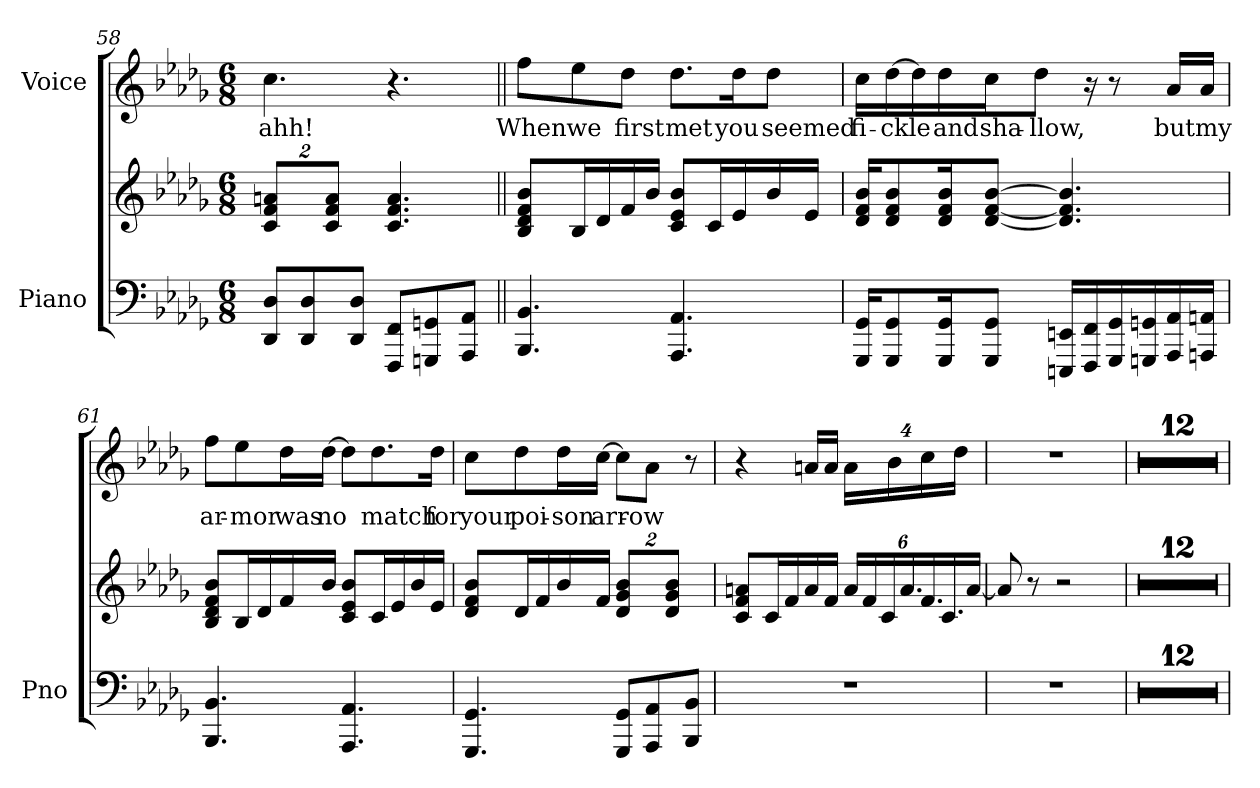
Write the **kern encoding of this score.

**kern	**kern	**kern	**text
*part2	*part2	*part1	*part1
*staff3	*staff2	*staff1	*staff1
*I"Piano	*	*I"Voice	*
*I'Pno	*	*	*
!!LO:PB:g=z
*clefF4	*clefG2	*clefG2	*
*k[b-e-a-d-g-]	*k[b-e-a-d-g-]	*k[b-e-a-d-g-]	*
*M6/8	*M6/8	*M6/8	*
*	*Xbrackettup	*	*
=58	=58	=58	=58
!	!	!	!LO:LY:b
8DD-/ 8D-/L	16%3c/ 16%3f/ 16%3an/L	4.cc\	ahh!
8DD-/ 8D-/	.	.	.
.	16%3c/ 16%3f/ 16%3a/J	.	.
8DD-/ 8D-/J	.	.	.
8FFF/ 8FF/L	4.c/ 4.f/ 4.a/	4.r	.
8GGGn/ 8GGn/	.	.	.
8AAA-/ 8AA-/J	.	.	.
=59||	=59||	=59||	=59||
!	!	!	!LO:LY:b
4.BBB-/ 4.BB-/	8B-/ 8d-/ 8f/ 8b-/L	8ff\L	When
!	!	!	!LO:LY:b
.	16B-/L	8ee-\	we
.	16d-/	.	.
!	!	!	!LO:LY:b
.	16f/	8dd-\J	first
.	16b-/JJ	.	.
!	!	!	!LO:LY:b
4.AAA-/ 4.AA-/	8c/ 8e-/ 8b-/L	8.dd-\L	met
.	16c/L	.	.
!	!	!	!LO:LY:b
.	16e-/	16dd-\K	you
!	!	!	!LO:LY:b
.	16b-/	8dd-\J	seemed
.	16e-/JJ	.	.
!!LO:LB:g=z
=60	=60	=60	=60
!	!	!	!LO:LY:b
16GGG-/ 16GG-/KL	16d-/ 16f/ 16b-/KL	16cc\LL	fi-
!	!	!	!LO:LY:b
8GGG-/ 8GG-/	8d-/ 8f/ 8b-/	[16dd-\	-ckle
.	.	16dd-\]	.
!	!	!	!LO:LY:b
16GGG-/ 16GG-/K	16d-/ 16f/ 16b-/K	16dd-\	and
!	!	!	!LO:LY:b
8GGG-/ 8GG-/J	[8d-/ [8f/ [8b-/J	16cc\J	sha-
!	!	!	!LO:LY:b
.	.	8dd-\J	-llow,
16EEEn/ 16EEn/LL	4.d-/] 4.f/] 4.b-/]	.	.
16FFF/ 16FF/	.	16r	.
16GGG-/ 16GG-/	.	8r	.
16GGGn/ 16GGn/	.	.	.
!	!	!	!LO:LY:b
16AAA-/ 16AA-/	.	16a-/LL	but
!	!	!	!LO:LY:b
16AAAn/ 16AAn/JJ	.	16a-/JJ	my
=61	=61	=61	=61
!	!	!	!LO:LY:b
4.BBB-/ 4.BB-/	8B-/ 8d-/ 8f/ 8b-/L	8ff\L	ar-
!	!	!	!LO:LY:b
.	16B-/L	8ee-\	-mor
.	16d-/	.	.
!	!	!	!LO:LY:b
.	16f/	16dd-\L	was
!	!	!	!LO:LY:b
.	16b-/JJ	[16dd-\JJ	no
4.AAA-/ 4.AA-/	8c/ 8e-/ 8b-/L	8dd-\L]	.
!	!	!	!LO:LY:b
.	16c/L	8.dd-\	match
.	16e-/	.	.
.	16b-/	.	.
!	!	!	!LO:LY:b
.	16e-/JJ	16dd-\Jk	for
!!LO:LB:g=z
=62	=62	=62	=62
!	!	!	!LO:LY:b
4.GGG-/ 4.GG-/	8d-/ 8f/ 8b-/L	8cc\L	your
!	!	!	!LO:LY:b
.	16d-/L	8dd-\	poi-
.	16f/	.	.
!	!	!	!LO:LY:b
.	16b-/	16dd-\L	-son
!	!	!	!LO:LY:b
.	16f/JJ	[16cc\JJ	arr-
8GGG-/ 8GG-/L	16%3d-/ 16%3g-/ 16%3b-/L	8cc\L]	.
!	!	!	!LO:LY:b
8AAA-/ 8AA-/	.	8a-\J	-ow
.	16%3d-/ 16%3g-/ 16%3b-/J	.	.
8BBB-/ 8BB-/J	.	8r	.
=63	=63	=63	=63
2.r	8c/ 8f/ 8an/L	4r	.
.	16c/L	.	.
.	16f/	.	.
.	16a/	16an/LL	.
.	16f/JJ	16a/JJ	.
*	*	*Xbrackettup	*
.	24a/LL	32%3a\L	.
.	24f/	.	.
.	24c/	.	.
.	.	32%3b-\	.
.	24.a/	.	.
.	24.f/	32%3cc\	.
.	24.c/	.	.
.	.	32%3dd-\J	.
.	[16a/JJ	.	.
=64	=64	=64	=64
2.r	8a/]	2.r	.
.	8r	.	.
.	2r	.	.
=65	=65	=65	=65
2.r	2.r	2.r	.
=66	=66	=66	=66
2.r	2.r	2.r	.
=67	=67	=67	=67
2.r	2.r	2.r	.
=68	=68	=68	=68
2.r	2.r	2.r	.
=69	=69	=69	=69
2.r	2.r	2.r	.
!!LO:LB:g=z
=70	=70	=70	=70
2.r	2.r	2.r	.
=71	=71	=71	=71
2.r	2.r	2.r	.
=72	=72	=72	=72
2.r	2.r	2.r	.
=73	=73	=73	=73
2.r	2.r	2.r	.
=74	=74	=74	=74
2.r	2.r	2.r	.
=75	=75	=75	=75
2.r	2.r	2.r	.
=76	=76	=76	=76
2.r	2.r	2.r	.
=	=	=	=
*-	*-	*-	*-
